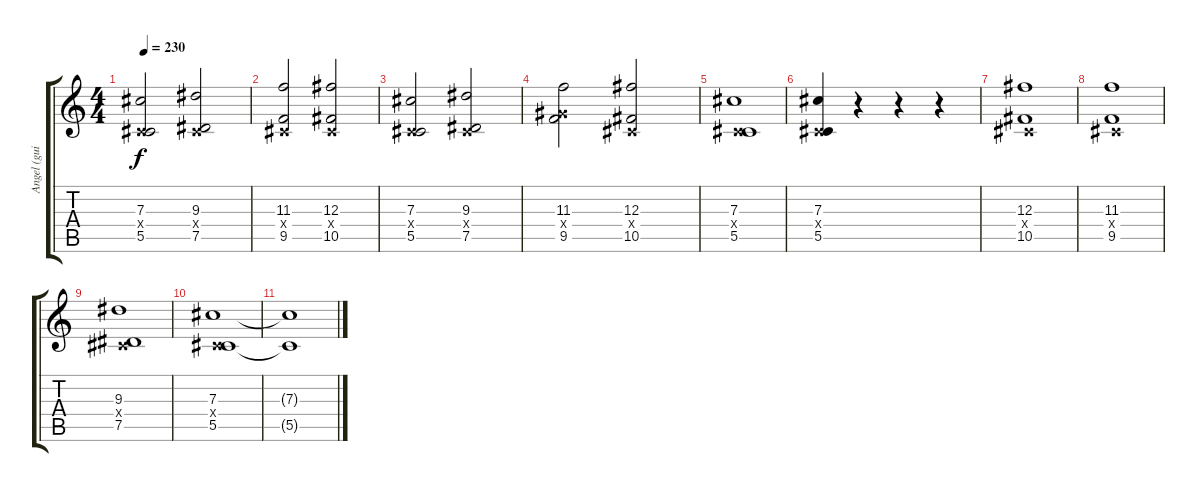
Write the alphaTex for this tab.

\track ("Angel (guitar)" "Angel (gui") {instrument distortionguitar}
\staff {score tabs}
\tuning (Eb4 Bb3 Gb3 Db3 Ab2 Db2) {hide}
\ts (4 4)
\tempo 230
\clef g2
\ks c
(7.3 0.4{x} 5.5).2{dy f} (9.3 0.4{x} 7.5).2 |
(11.3 0.4{x} 9.5).2 (12.3 0.4{x} 10.5).2 |
(7.3 0.4{x} 5.5).2 (9.3 0.4{x} 7.5).2 |
(11.3 7.4{x} 9.5).2 (12.3 0.4{x} 10.5).2 |
(7.3 0.4{x} 5.5).1 |
(7.3 0.4{x} 5.5).4 r.4 r.4 r.4 |
(12.3 0.4{x} 10.5).1 |
(11.3 0.4{x} 9.5).1 |
(9.3 0.4{x} 7.5).1 |
(7.3 0.4{x} 5.5).1 |
(7.3{t} 5.5{t}).1
